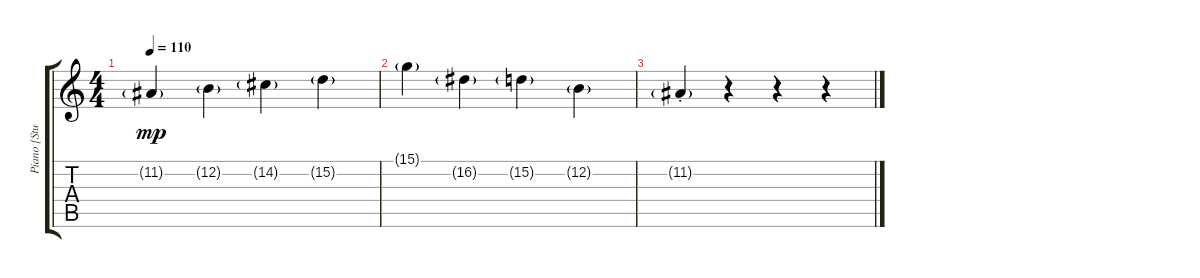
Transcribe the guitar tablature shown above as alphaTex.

\track ("Piano [Studio]" "Piano [Stu") {instrument acousticgrandpiano}
\staff {score tabs}
\tuning (E4 B3 G3 D3 A2 E2) {hide}
\ts (4 4)
\tempo 110
\clef g2
\ks c
11.2{g}.4{dy mp} 12.2{g}.4 14.2{g}.4 15.2{g}.4 |
15.1{g}.4{volume 10 instrument vibraphone} 16.2{g}.4 15.2{g}.4 12.2{g}.4 |
11.2{g st}.4 r.4 r.4 r.4
